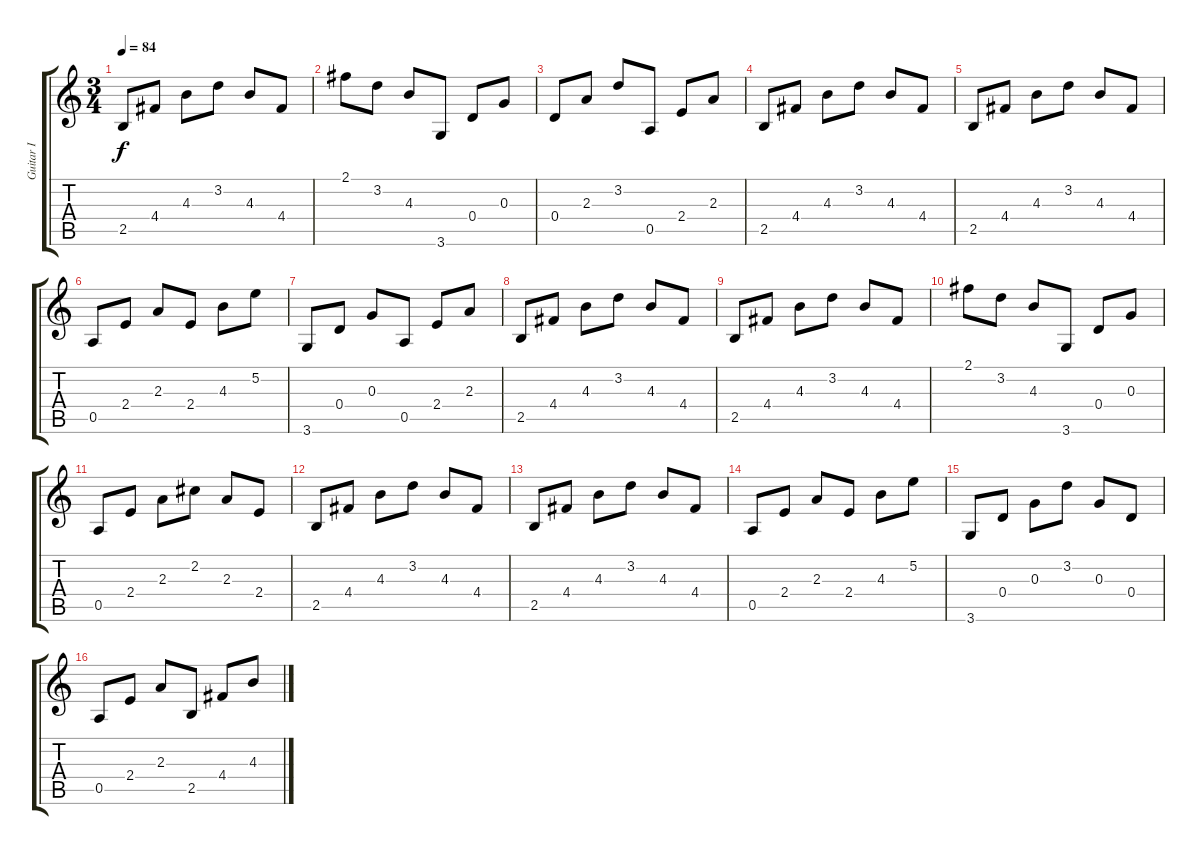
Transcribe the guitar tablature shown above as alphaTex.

\track ("Guitar I" "Guitar I") {instrument acousticguitarsteel}
\staff {score tabs}
\tuning (E4 B3 G3 D3 A2 E2) {hide}
\ts (3 4)
\tempo 84
\clef g2
\ks c
2.5.8{dy f} 4.4.8 4.3.8 3.2.8 4.3.8 4.4.8 |
2.1.8 3.2.8 4.3.8 3.6.8 0.4.8 0.3.8 |
0.4.8 2.3.8 3.2.8 0.5.8 2.4.8 2.3.8 |
2.5.8 4.4.8 4.3.8 3.2.8 4.3.8 4.4.8 |
2.5.8 4.4.8 4.3.8 3.2.8 4.3.8 4.4.8 |
0.5.8 2.4.8 2.3.8 2.4.8 4.3.8 5.2.8 |
3.6.8 0.4.8 0.3.8 0.5.8 2.4.8 2.3.8 |
2.5.8 4.4.8 4.3.8 3.2.8 4.3.8 4.4.8 |
2.5.8 4.4.8 4.3.8 3.2.8 4.3.8 4.4.8 |
2.1.8 3.2.8 4.3.8 3.6.8 0.4.8 0.3.8 |
0.5.8 2.4.8 2.3.8 2.2.8 2.3.8 2.4.8 |
2.5.8 4.4.8 4.3.8 3.2.8 4.3.8 4.4.8 |
2.5.8 4.4.8 4.3.8 3.2.8 4.3.8 4.4.8 |
0.5.8 2.4.8 2.3.8 2.4.8 4.3.8 5.2.8 |
3.6.8 0.4.8 0.3.8 3.2.8 0.3.8 0.4.8 |
0.5.8 2.4.8 2.3.8 2.5.8 4.4.8 4.3.8
